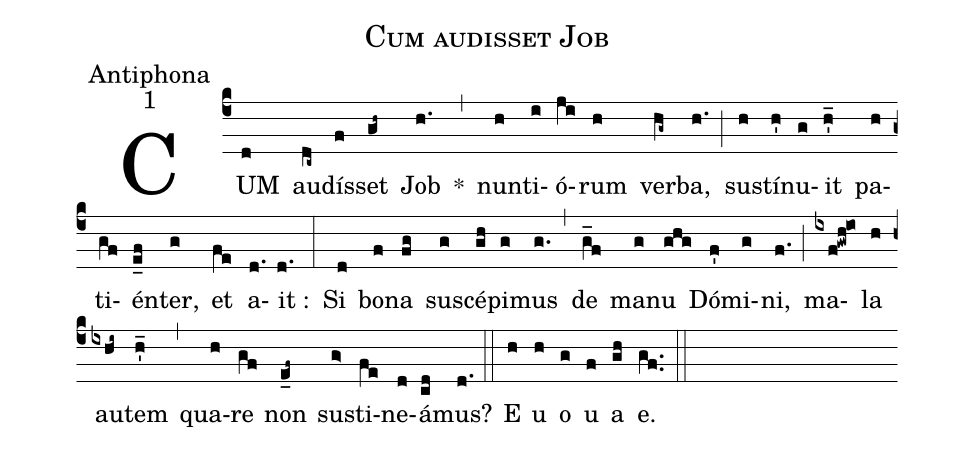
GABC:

name:Cum audisset Job;
office-part:Antiphona;
mode:1;
%%
(c4) CUM(d) au(dc~)dís(f)set(gh~) Job(h.) *(,) nun(h)ti(i)ó(ji)rum(h) ver(hg~)ba,(h.) (;) su(h)stí(h')nu(g)it(h'_) pa(h)ti(gf)én(e_f)ter,(g) et(fe) a(d.)it :(d.) (:) Si(d) bo(f)na(fg) su(g)scé(gh)pi(g)mus(g.) (,) de(g_f) ma(g)nu(ghg) Dó(f')mi(g)ni,(f.) (;) ma(ixf!gwh!io)la(h) au(ixhi~)tem(h'_) (,) qua(h)re(gf) non(e_f~) su(g>)sti(fe)ne(d)á(cd)mus?(d.) (::)  E(h) u(h) o(g) u(f) a(gh) e.(gf..) (::)
